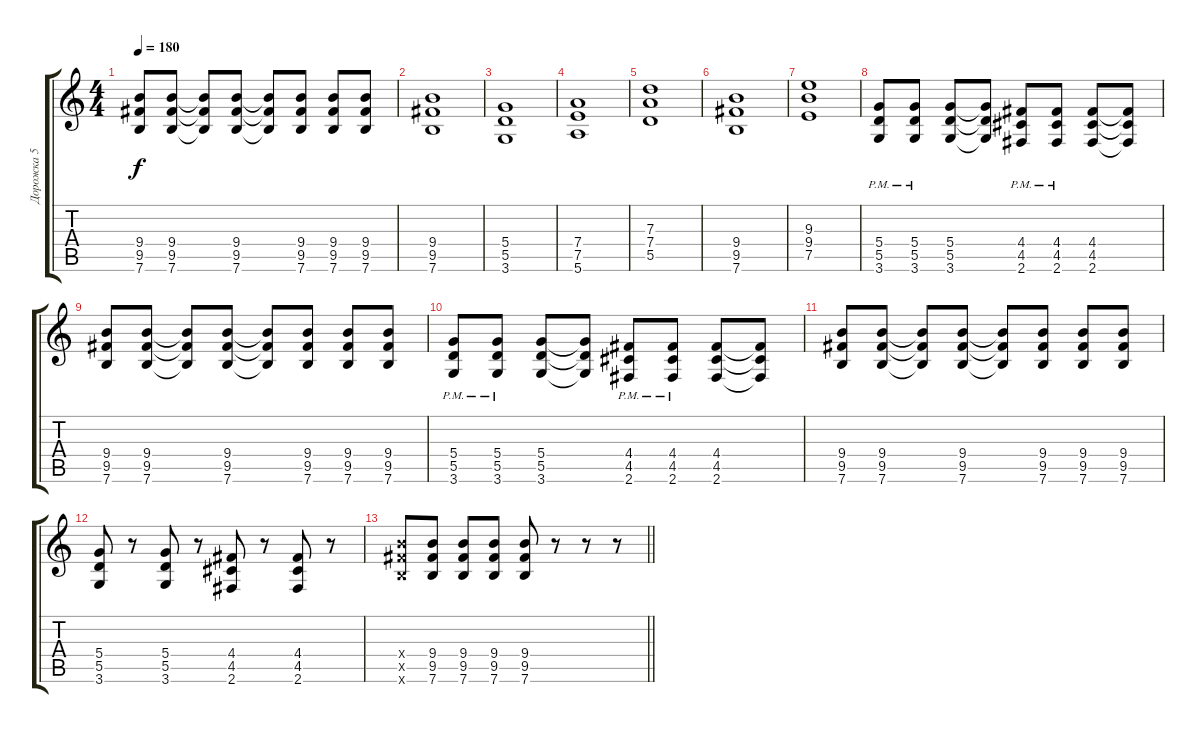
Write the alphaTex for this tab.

\track ("Дорожка 5" "Дорожка 5") {instrument overdrivenguitar}
\staff {score tabs}
\tuning (E4 B3 G3 D3 A2 E2) {hide}
\ts (4 4)
\tempo 180
\clef g2
\ks c
(9.4 9.5 7.6).8{dy f} (9.4 9.5 7.6).8 (9.4{t} 9.5{t} 7.6{t}).8 (9.4 9.5 7.6).8 (9.4{t} 9.5{t} 7.6{t}).8 (9.4 9.5 7.6).8 (9.4 9.5 7.6).8 (9.4 9.5 7.6).8 |
(9.4 9.5 7.6).1 |
(5.4 5.5 3.6).1 |
(7.4 7.5 5.6).1 |
(7.3 7.4 5.5).1 |
(9.4 9.5 7.6).1 |
(9.3 9.4 7.5).1 |
(5.4{pm} 5.5{pm} 3.6{pm}).8 (5.4{pm} 5.5{pm} 3.6{pm}).8 (5.4 5.5 3.6).8 (5.4{t} 5.5{t} 3.6{t}).8 (4.4{pm} 4.5{pm} 2.6{pm}).8 (4.4{pm} 4.5{pm} 2.6{pm}).8 (4.4 4.5 2.6).8 (4.4{t} 4.5{t} 2.6{t}).8 |
(9.4 9.5 7.6).8 (9.4 9.5 7.6).8 (9.4{t} 9.5{t} 7.6{t}).8 (9.4 9.5 7.6).8 (9.4{t} 9.5{t} 7.6{t}).8 (9.4 9.5 7.6).8 (9.4 9.5 7.6).8 (9.4 9.5 7.6).8 |
(5.4{pm} 5.5{pm} 3.6{pm}).8 (5.4{pm} 5.5{pm} 3.6{pm}).8 (5.4 5.5 3.6).8 (5.4{t} 5.5{t} 3.6{t}).8 (4.4{pm} 4.5{pm} 2.6{pm}).8 (4.4{pm} 4.5{pm} 2.6{pm}).8 (4.4 4.5 2.6).8 (4.4{t} 4.5{t} 2.6{t}).8 |
(9.4 9.5 7.6).8 (9.4 9.5 7.6).8 (9.4{t} 9.5{t} 7.6{t}).8 (9.4 9.5 7.6).8 (9.4{t} 9.5{t} 7.6{t}).8 (9.4 9.5 7.6).8 (9.4 9.5 7.6).8 (9.4 9.5 7.6).8 |
(5.4 5.5 3.6).8 r.8 (5.4 5.5 3.6).8 r.8 (4.4 4.5 2.6).8 r.8 (4.4 4.5 2.6).8 r.8 |
\barLineRight lightlight
(9.4{x} 9.5{x} 7.6{x}).8 (9.4 9.5 7.6).8 (9.4 9.5 7.6).8 (9.4 9.5 7.6).8 (9.4 9.5 7.6).8 r.8 r.8 r.8
